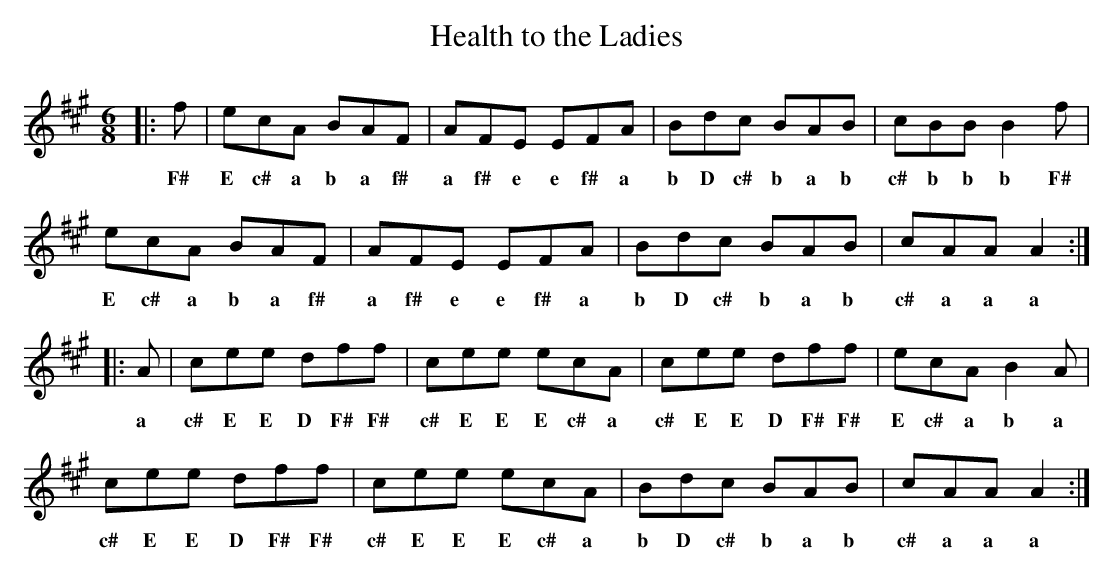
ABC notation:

X:1
T:Health to the Ladies
M:6/8
L:1/8
K:A
|:f|ecA BAF|AFE EFA|Bdc BAB|cBB B2f|
w:F# E c# a b a f# a f# e e f# a b D c# b a b c# b b b F#
ecA BAF|AFE EFA|Bdc BAB|cAA A2:|
w:E c# a b a f# a f# e e f# a b D c# b a b c# a a a
|:A|cee dff|cee ecA|cee dff|ecA B2A|
w:a c# E E D F# F# c# E E E c# a c# E E D F# F# E c# a b a
cee dff|cee ecA|Bdc BAB| cAA A2:|
w: c# E E D F# F# c# E E E c# a b D c# b a b c# a a a
